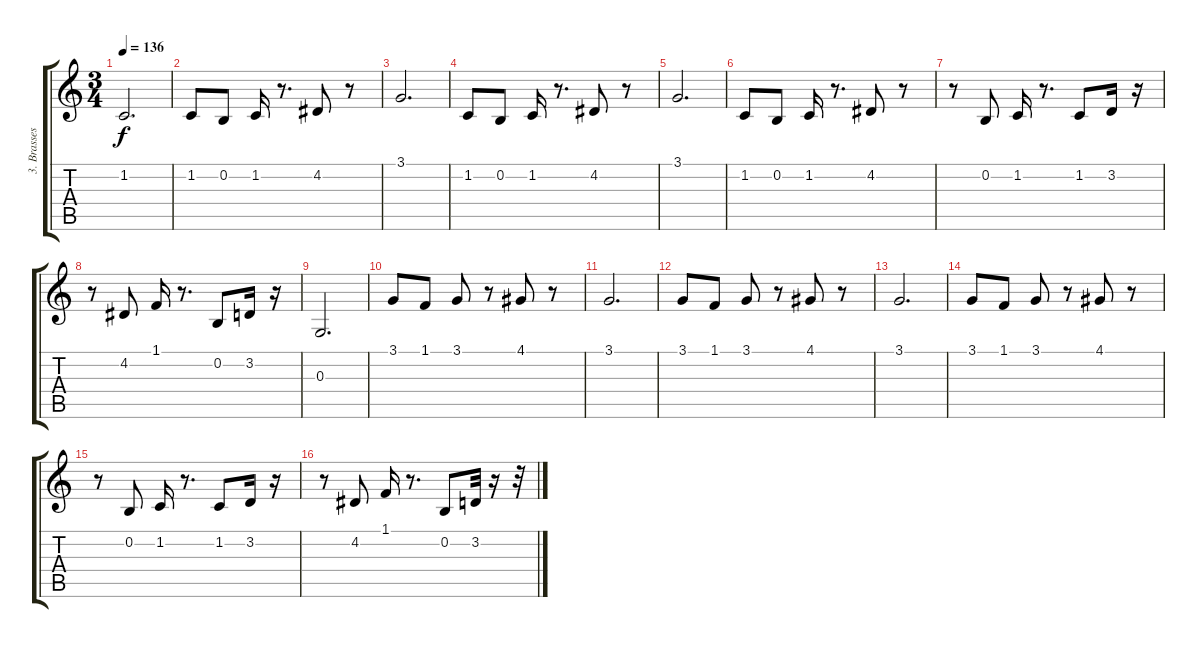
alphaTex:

\track ("3. Brasses" "3. Brasses") {instrument trombone}
\staff {score tabs}
\tuning (E4 B3 G3 D3 A2 E2) {hide}
\ts (3 4)
\tempo 136
\clef g2
\ks c
1.2.2{d dy f} |
1.2.8 0.2.8 1.2.16 r.8{d} 4.2.8 r.8 |
3.1.2{d} |
1.2.8 0.2.8 1.2.16 r.8{d} 4.2.8 r.8 |
3.1.2{d} |
1.2.8 0.2.8 1.2.16 r.8{d} 4.2.8 r.8 |
r.8 0.2.8 1.2.16 r.8{d} 1.2.8 3.2.16 r.16 |
r.8 4.2.8 1.1.16 r.8{d} 0.2.8 3.2.16 r.16 |
0.3.2{d} |
3.1.8 1.1.8 3.1.8 r.8 4.1.8 r.8 |
3.1.2{d} |
3.1.8 1.1.8 3.1.8 r.8 4.1.8 r.8 |
3.1.2{d} |
3.1.8 1.1.8 3.1.8 r.8 4.1.8 r.8 |
r.8 0.2.8 1.2.16 r.8{d} 1.2.8 3.2.16 r.16 |
r.8 4.2.8 1.1.16 r.8{d} 0.2.8 3.2.32 r.16 r.32
